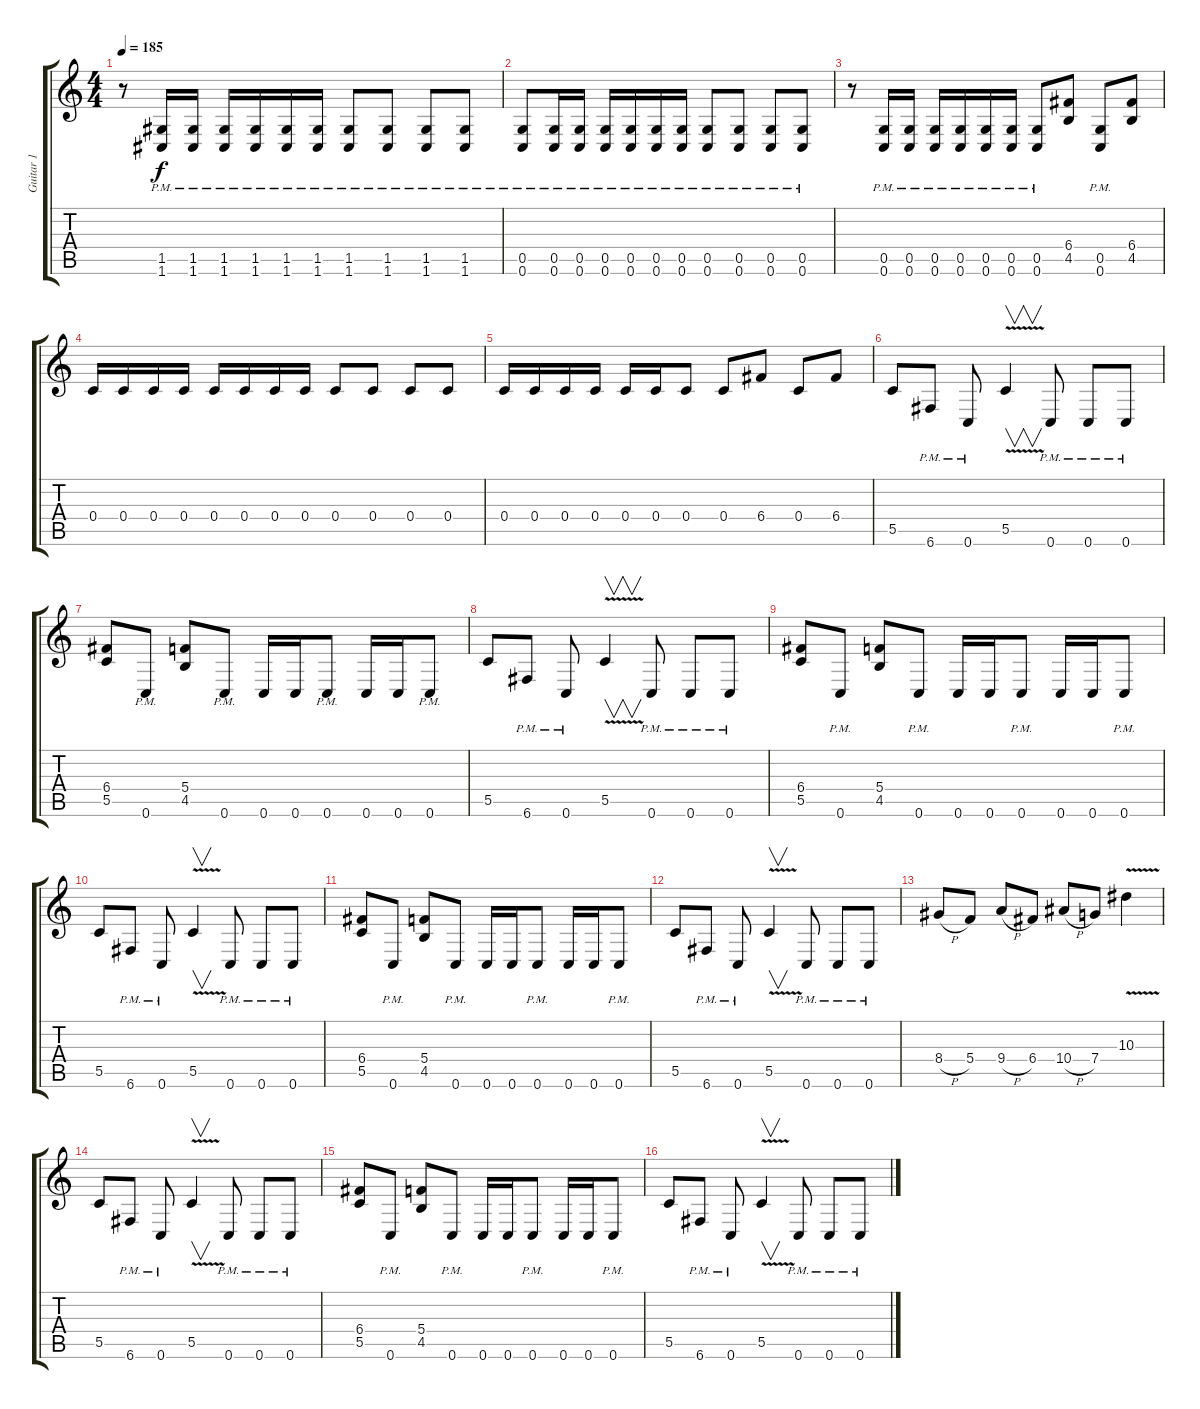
\track ("Guitar 1" "Guitar 1") {instrument distortionguitar}
\staff {score tabs}
\tuning (D4 A3 F3 C3 G2 C2) {hide}
\ts (4 4)
\tempo 185
\clef g2
\ks c
r.8{dy f} (1.5{pm} 1.6{pm}).16 (1.5{pm} 1.6{pm}).16 (1.5{pm} 1.6{pm}).16 (1.5{pm} 1.6{pm}).16 (1.5{pm} 1.6{pm}).16 (1.5{pm} 1.6{pm}).16 (1.5{pm} 1.6{pm}).8 (1.5{pm} 1.6{pm}).8 (1.5{pm} 1.6{pm}).8 (1.5{pm} 1.6{pm}).8 |
(0.5{pm} 0.6{pm}).8 (0.5{pm} 0.6{pm}).16 (0.5{pm} 0.6{pm}).16 (0.5{pm} 0.6{pm}).16 (0.5{pm} 0.6{pm}).16 (0.5{pm} 0.6{pm}).16 (0.5{pm} 0.6{pm}).16 (0.5{pm} 0.6{pm}).8 (0.5{pm} 0.6{pm}).8 (0.5{pm} 0.6{pm}).8 (0.5{pm} 0.6{pm}).8 |
r.8 (0.5{pm} 0.6{pm}).16 (0.5{pm} 0.6{pm}).16 (0.5{pm} 0.6{pm}).16 (0.5{pm} 0.6{pm}).16 (0.5{pm} 0.6{pm}).16 (0.5{pm} 0.6{pm}).16 (0.5{pm} 0.6{pm}).8 (6.4 4.5).8 (0.5{pm} 0.6{pm}).8 (6.4 4.5).8 |
0.4.16 0.4.16 0.4.16 0.4.16 0.4.16 0.4.16 0.4.16 0.4.16 0.4.8 0.4.8 0.4.8 0.4.8 |
0.4.16 0.4.16 0.4.16 0.4.16 0.4.16 0.4.16 0.4.8 0.4.8 6.4.8 0.4.8 6.4.8 |
5.5.8 6.6{pm}.8 0.6{pm}.8 5.5{v}.4{v} 0.6{pm}.8 0.6{pm}.8 0.6{pm}.8 |
(6.4 5.5).8 0.6{pm}.8 (5.4 4.5).8 0.6{pm}.8 0.6.16 0.6.16 0.6{pm}.8 0.6.16 0.6.16 0.6{pm}.8 |
5.5.8 6.6{pm}.8 0.6{pm}.8 5.5{v}.4{v} 0.6{pm}.8 0.6{pm}.8 0.6{pm}.8 |
(6.4 5.5).8 0.6{pm}.8 (5.4 4.5).8 0.6{pm}.8 0.6.16 0.6.16 0.6{pm}.8 0.6.16 0.6.16 0.6{pm}.8 |
5.5.8 6.6{pm}.8 0.6{pm}.8 5.5{v}.4{v} 0.6{pm}.8 0.6{pm}.8 0.6{pm}.8 |
(6.4 5.5).8 0.6{pm}.8 (5.4 4.5).8 0.6{pm}.8 0.6.16 0.6.16 0.6{pm}.8 0.6.16 0.6.16 0.6{pm}.8 |
5.5.8 6.6{pm}.8 0.6{pm}.8 5.5{v}.4{v} 0.6{pm}.8 0.6{pm}.8 0.6{pm}.8 |
8.4{h}.8 5.4.8 9.4{h}.8 6.4.8 10.4{h}.8 7.4.8 10.3{v}.4 |
5.5.8 6.6{pm}.8 0.6{pm}.8 5.5{v}.4{v} 0.6{pm}.8 0.6{pm}.8 0.6{pm}.8 |
(6.4 5.5).8 0.6{pm}.8 (5.4 4.5).8 0.6{pm}.8 0.6.16 0.6.16 0.6{pm}.8 0.6.16 0.6.16 0.6{pm}.8 |
5.5.8 6.6{pm}.8 0.6{pm}.8 5.5{v}.4{v} 0.6{pm}.8 0.6{pm}.8 0.6{pm}.8
